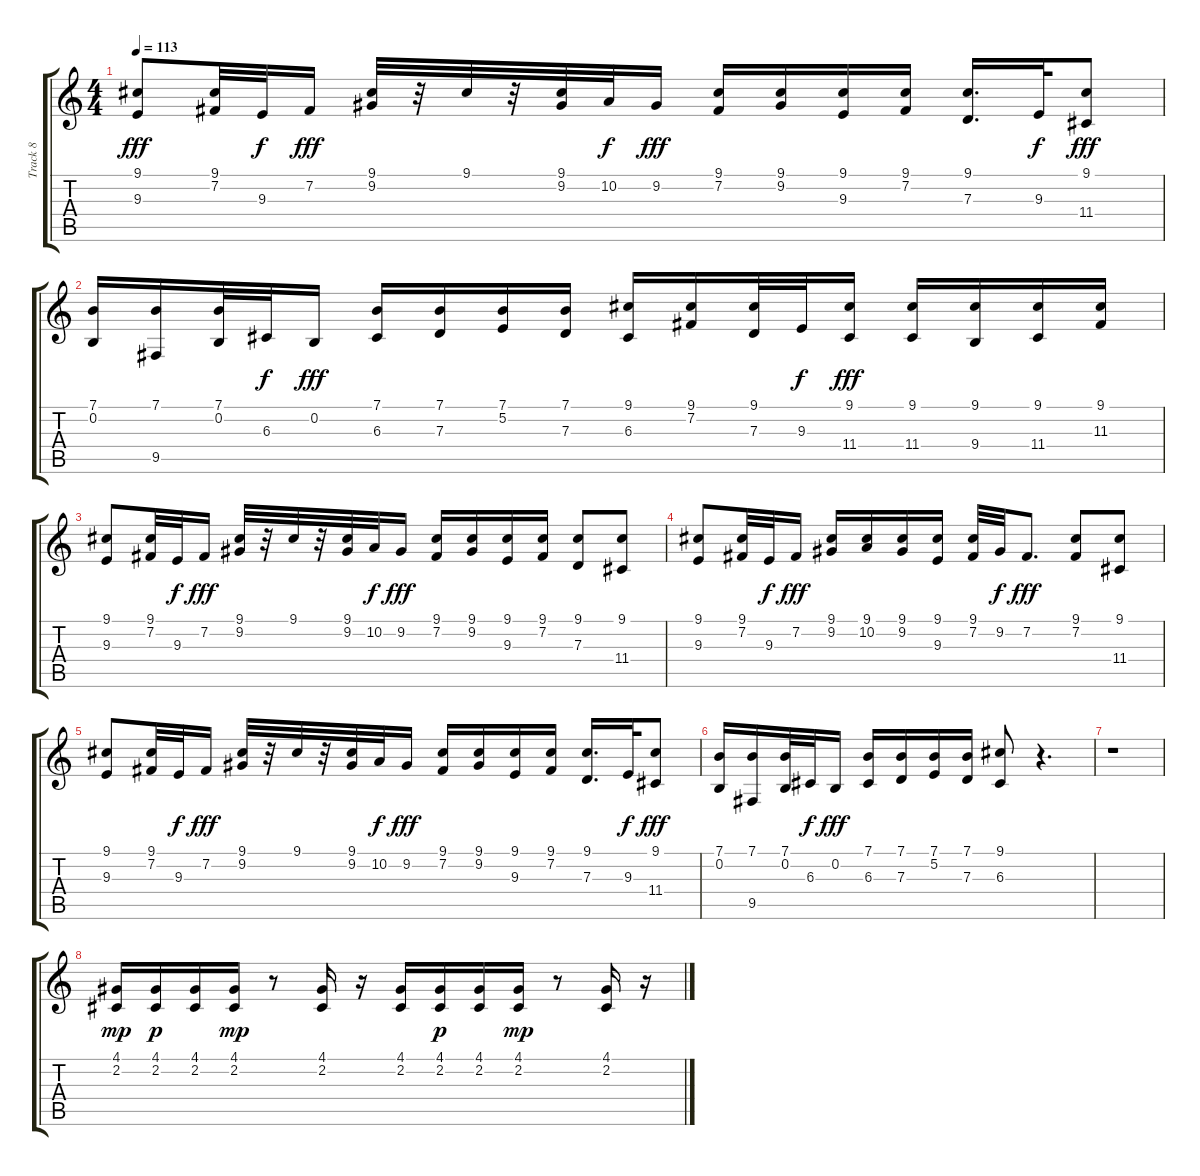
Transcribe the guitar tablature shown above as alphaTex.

\track ("Track 8" "Track 8") {instrument violin}
\staff {score tabs}
\tuning (E4 B3 G3 D3 A2 E2) {hide}
\ts (4 4)
\tempo 113
\clef g2
\ks c
(9.1 9.3).8{dy fff} (9.1 7.2).32 9.3.32{dy f} 7.2.16{dy fff} (9.1 9.2).32 r.32 9.1.32 r.32 (9.1 9.2).32 10.2.32{dy f} 9.2.16{dy fff} (9.1 7.2).16 (9.1 9.2).16 (9.1 9.3).16 (9.1 7.2).16 (9.1 7.3).16{d} 9.3.32{dy f} (9.1 11.4).8{dy fff} |
(7.1 0.2).16 (7.1 9.5).16 (7.1 0.2).32 6.3.32{dy f} 0.2.16{dy fff} (7.1 6.3).16 (7.1 7.3).16 (7.1 5.2).16 (7.1 7.3).16 (9.1 6.3).16 (9.1 7.2).16 (9.1 7.3).32 9.3.32{dy f} (9.1 11.4).16{dy fff} (9.1 11.4).16 (9.1 9.4).16 (9.1 11.4).16 (9.1 11.3).16 |
(9.1 9.3).8 (9.1 7.2).32 9.3.32{dy f} 7.2.16{dy fff} (9.1 9.2).32 r.32 9.1.32 r.32 (9.1 9.2).32 10.2.32{dy f} 9.2.16{dy fff} (9.1 7.2).16 (9.1 9.2).16 (9.1 9.3).16 (9.1 7.2).16 (9.1 7.3).8 (9.1 11.4).8 |
(9.1 9.3).8 (9.1 7.2).32 9.3.32{dy f} 7.2.16{dy fff} (9.1 9.2).16 (9.1 10.2).16 (9.1 9.2).16 (9.1 9.3).16 (9.1 7.2).32 9.2.32{dy f} 7.2.8{d dy fff} (9.1 7.2).8 (9.1 11.4).8 |
(9.1 9.3).8 (9.1 7.2).32 9.3.32{dy f} 7.2.16{dy fff} (9.1 9.2).32 r.32 9.1.32 r.32 (9.1 9.2).32 10.2.32{dy f} 9.2.16{dy fff} (9.1 7.2).16 (9.1 9.2).16 (9.1 9.3).16 (9.1 7.2).16 (9.1 7.3).16{d} 9.3.32{dy f} (9.1 11.4).8{dy fff} |
(7.1 0.2).16 (7.1 9.5).16 (7.1 0.2).32 6.3.32{dy f} 0.2.16{dy fff} (7.1 6.3).16 (7.1 7.3).16 (7.1 5.2).16 (7.1 7.3).16 (9.1 6.3).8 r.4{d} |
r.1 |
(4.1 2.2).16{dy mp} (4.1 2.2).16{dy p} (4.1 2.2).16 (4.1 2.2).16{dy mp} r.8 (4.1 2.2).16 r.16 (4.1 2.2).16 (4.1 2.2).16{dy p} (4.1 2.2).16 (4.1 2.2).16{dy mp} r.8 (4.1 2.2).16 r.16
